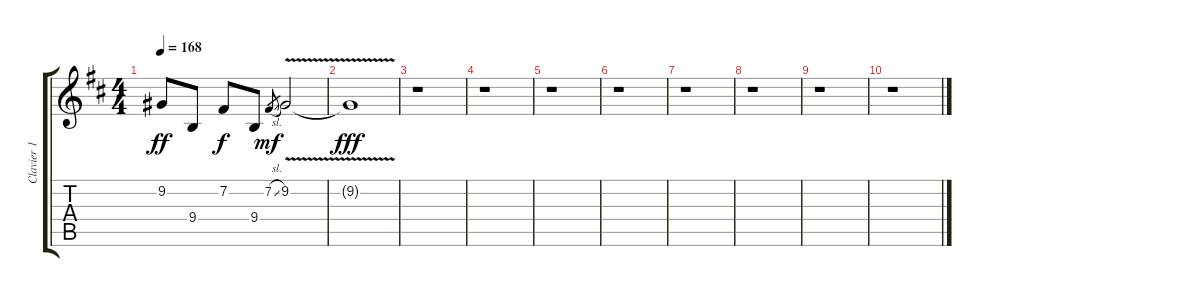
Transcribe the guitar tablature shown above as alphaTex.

\track ("Clavier 1" "Clavier 1") {instrument fx6goblins}
\staff {score tabs}
\tuning (E4 B3 G3 D3 A2 E2) {hide}
\ts (4 4)
\tempo 168
\clef g2
\ks d
9.2.8{dy ff} 9.4.8 7.2.8{dy f} 9.4.8 7.2{sl}.8{gr dy mf} 9.2{v}.2{volume 0} |
9.2{t}.1{dy fff} |
r.1 |
r.1 |
r.1 |
r.1 |
r.1 |
r.1 |
r.1 |
r.1
